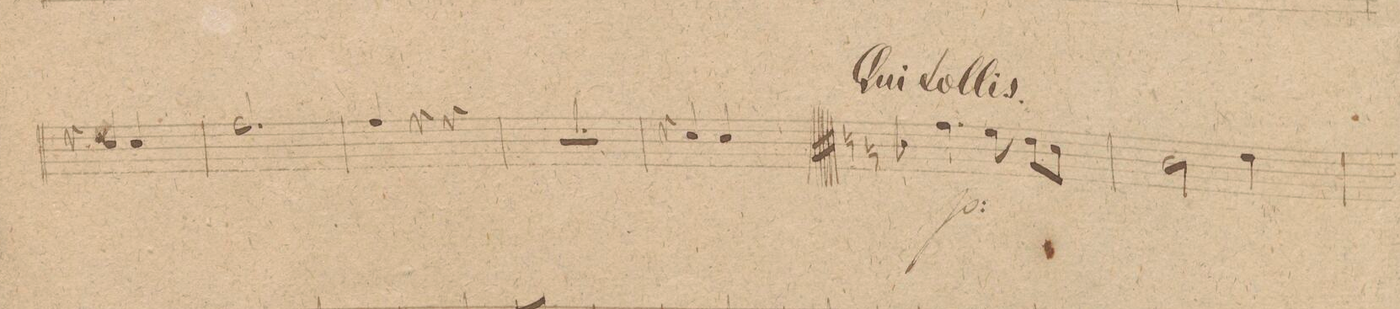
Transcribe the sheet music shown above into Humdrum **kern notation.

**kern	**dynam
*I"Basso.	*
*clefF4	*
*k[f#c#]	*
*met(c|)	*
*M3/4	*
4r	.
4E/	.
4E/	.
=94	=94
2.A/	.
=95	=95
4A/	.
4r	.
4r	.
=96	=96
2.r	.
=97	=97
4r	.
4E/	.
4E/	.
=98||	=98||
*k[b-]	*
*d:	*
4.A\	p
8G\	.
8F\L	.
8E\J	.
=99	=99
2D\	.
4F\	.
=100	=100
*-	*-
